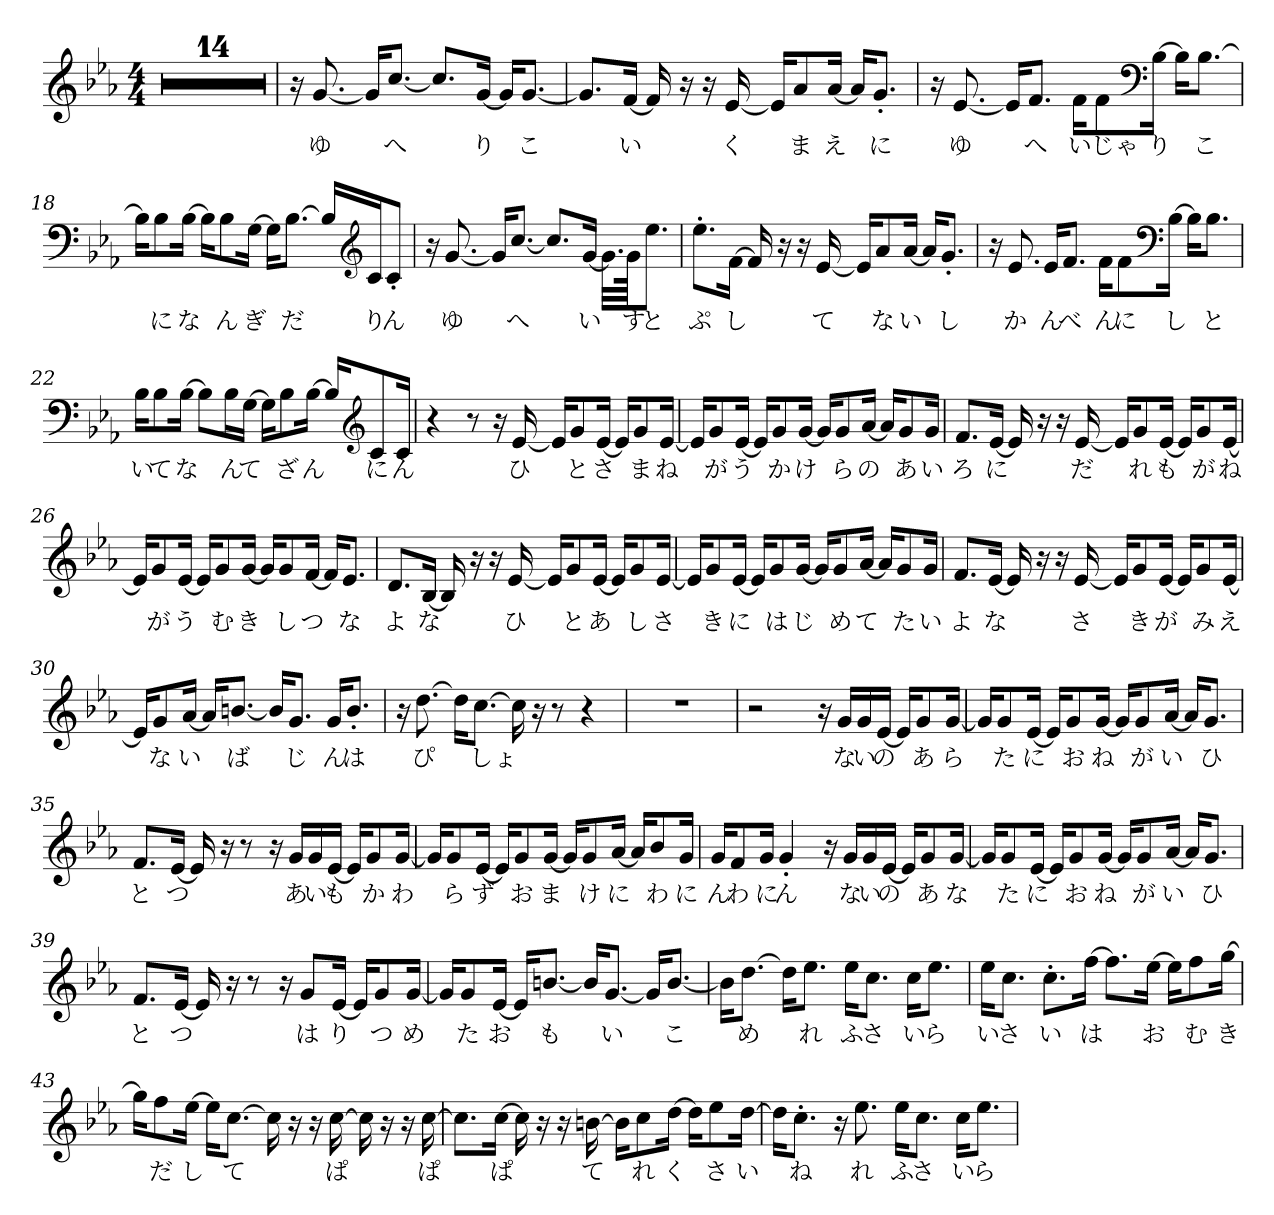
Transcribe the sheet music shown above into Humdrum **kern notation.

**kern	**text
*part1	*part1
*staff1	*staff1
*clefG2	*
*k[b-e-a-]	*
*M4/4	*
*MM166	*
=1	=1
1r	.
=2	=2
1r	.
=3	=3
1r	.
=4	=4
1r	.
=5	=5
1r	.
=6	=6
1r	.
=7	=7
1r	.
=8	=8
1r	.
=9	=9
1r	.
=10	=10
1r	.
=11	=11
1r	.
=12	=12
1r	.
=13	=13
1r	.
=14	=14
1r	.
=15	=15
16r	.
[8.g	ゆ
16gKL]	.
[8.ccJ	へ
8.ccL]	.
[16gJk	り
16gKL]	.
[8.gJ	こ
=16	=16
8.gL]	.
[16fJk	い
16f]	.
16r	.
16r	.
[16e-	く
16e-KL]	.
8a-	ま
[16a-Jk	え
16a-KL]	.
8.g'J	に
=17	=17
16r	.
[8.e-	ゆ
16e-KL]	.
8.fJ	へ
16fKL	い
8f	じゃ
*clefF4	*
[16B-Jk	り
16B-KL]	.
[8.B-J	こ
=18	=18
16B-KL]	.
8B-	に
[16B-Jk	な
16B-KL]	.
8B-	ん
[16GJk	ぎ
16GKL]	.
[8.B-J	だ
16B-LL]	.
*clefG2	*
16cJ	り
8c'J	ん
=19	=19
16r	.
[8.g	ゆ
16gKL]	.
[8.ccJ	へ
8.ccL]	.
[16gJk	い
32.gLLL]	.
64gJJK	す
8.ee-J	と
=20	=20
8.ee-'L	ぷ
[16fJk	し
16f]	.
16r	.
16r	.
[16e-	て
16e-KL]	.
8a-	な
[16a-Jk	い
16a-KL]	.
8.g'J	し
=21	=21
16r	.
8.e-	か
16e-KL	ん
8.fJ	べ
16fKL	ん
8f	に
*clefF4	*
[16B-Jk	し
16B-KL]	.
8.B-J	と
=22	=22
16B-KL	い
8B-	て
[16B-Jk	な
8B-L]	.
16B-L	ん
[16GJJ	て
16GKL]	.
8B-	ざ
[16B-Jk	ん
16B-KL]	.
*clefG2	*
8c	に
16cJk	ん
=23	=23
4r	.
8r	.
16r	.
[16e-	ひ
16e-KL]	.
8g	と
[16e-Jk	さ
16e-KL]	.
8g	ま
[16e-Jk	ね
=24	=24
16e-KL]	.
8g	が
[16e-Jk	う
16e-KL]	.
8g	か
[16gJk	け
16gKL]	.
8g	ら
[16a-Jk	の
16a-KL]	.
8g	あ
16gJk	い
=25	=25
8.fL	ろ
[16e-Jk	に
16e-]	.
16r	.
16r	.
[16e-	だ
16e-KL]	.
8g	れ
[16e-Jk	も
16e-KL]	.
8g	が
[16e-Jk	ね
=26	=26
16e-KL]	.
8g	が
[16e-Jk	う
16e-KL]	.
8g	む
[16gJk	き
16gKL]	.
8g	し
[16fJk	つ
16fKL]	.
8.e-J	な
=27	=27
8.dL	よ
[16B-Jk	な
16B-]	.
16r	.
16r	.
[16e-	ひ
16e-KL]	.
8g	と
[16e-Jk	あ
16e-KL]	.
8g	し
[16e-Jk	さ
=28	=28
16e-KL]	.
8g	き
[16e-Jk	に
16e-KL]	.
8g	は
[16gJk	じ
16gKL]	.
8g	め
[16a-Jk	て
16a-KL]	.
8g	た
16gJk	い
=29	=29
8.fL	よ
[16e-Jk	な
16e-]	.
16r	.
16r	.
[16e-	さ
16e-KL]	.
8g	き
[16e-Jk	が
16e-KL]	.
8g	み
[16e-Jk	え
=30	=30
16e-KL]	.
8g	な
[16a-Jk	い
16a-KL]	.
[8.bnJ	ば
16bKL]	.
8.gJ	じ
16gKL	ん
8.b'J	は
=31	=31
16r	.
[8.dd	ぴ
16ddKL]	.
[8.ccJ	しょ
16cc]	.
16r	.
8r	.
4r	.
=32	=32
1r	.
=33	=33
2r	.
16r	.
16gLL	な
16g	い
[16e-JJ	の
16e-KL]	.
8g	あ
[16gJk	ら
=34	=34
16gKL]	.
8g	た
[16e-Jk	に
16e-KL]	.
8g	お
[16gJk	ね
16gKL]	.
8g	が
[16a-Jk	い
16a-KL]	.
8.gJ	ひ
=35	=35
8.fL	と
[16e-Jk	つ
16e-]	.
16r	.
8r	.
16r	.
16gLL	あ
16g	い
[16e-JJ	も
16e-KL]	.
8g	か
[16gJk	わ
=36	=36
16gKL]	.
8g	ら
[16e-Jk	ず
16e-KL]	.
8g	お
[16gJk	ま
16gKL]	.
8g	け
[16a-Jk	に
16a-KL]	.
8b-	わ
16gJk	に
=37	=37
16gKL	ん
8f	わ
16gJk	に
4g'	ん
16r	.
16gLL	な
16g	い
[16e-JJ	の
16e-KL]	.
8g	あ
[16gJk	な
=38	=38
16gKL]	.
8g	た
[16e-Jk	に
16e-KL]	.
8g	お
[16gJk	ね
16gKL]	.
8g	が
[16a-Jk	い
16a-KL]	.
8.gJ	ひ
=39	=39
8.fL	と
[16e-Jk	つ
16e-]	.
16r	.
8r	.
16r	.
8gL	は
[16e-Jk	り
16e-KL]	.
8g	つ
[16gJk	め
=40	=40
16gKL]	.
8g	た
[16e-Jk	お
16e-KL]	.
[8.bnJ	も
16bKL]	.
[8.gJ	い
16gKL]	.
[8.bJ	こ
=41	=41
16bKL]	.
[8.ddJ	め
16ddKL]	.
8.ee-J	れ
16ee-KL	ふ
8.ccJ	さ
16ccKL	い
8.ee-J	ら
=42	=42
16ee-KL	い
8.ccJ	さ
8.cc'L	い
[16ffJk	は
8.ffL]	.
[16ee-Jk	お
16ee-KL]	.
8ff	む
[16ggJk	き
=43	=43
16ggKL]	.
8ff	だ
[16ee-Jk	し
16ee-KL]	.
[8.ccJ	て
16cc]	.
16r	.
16r	.
[16cc	ぱ
16cc]	.
16r	.
16r	.
[16cc	ぱ
=44	=44
8.ccL]	.
[16ccJk	ぱ
16cc]	.
16r	.
16r	.
[16bn	て
16bKL]	.
8cc	れ
[16ddJk	く
16ddKL]	.
8ee-	さ
[16ddJk	い
=45	=45
16ddKL]	.
8.cc'J	ね
16r	.
8.ee-	れ
16ee-KL	ふ
8.ccJ	さ
16ccKL	い
8.ee-J	ら
=	=
*-	*-
